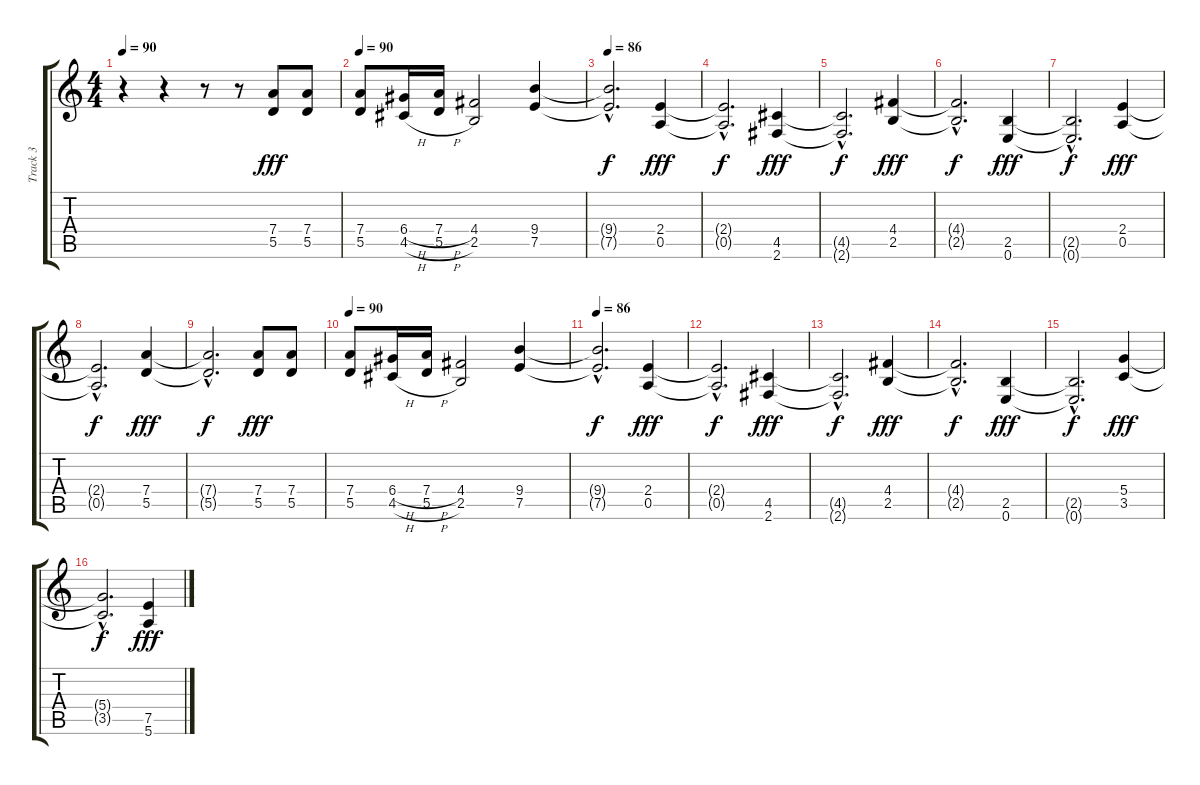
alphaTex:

\track ("Track 3" "Track 3") {instrument distortionguitar}
\staff {score tabs}
\tuning (E4 B3 G3 D3 A2 E2) {hide}
\ts (4 4)
\tempo 90
\clef g2
\ks c
r.4{dy f} r.4 r.8 r.8 (7.4 5.5).8{dy fff} (7.4 5.5).8 |
\tempo 90
(7.4 5.5).8 (6.4{h} 4.5{h}).16 (7.4{h} 5.5{h}).16 (4.4 2.5).2 (9.4 7.5).4 |
\tempo 86
(9.4{hac t} 7.5{hac t}).2{d dy f} (2.4 0.5).4{dy fff} |
(2.4{hac t} 0.5{hac t}).2{d dy f} (4.5 2.6).4{dy fff} |
(4.5{hac t} 2.6{hac t}).2{d dy f} (4.4 2.5).4{dy fff} |
(4.4{hac t} 2.5{hac t}).2{d dy f} (2.5 0.6).4{dy fff} |
(2.5{hac t} 0.6{hac t}).2{d dy f} (2.4 0.5).4{dy fff} |
(2.4{hac t} 0.5{hac t}).2{d dy f} (7.4 5.5).4{dy fff} |
(7.4{hac t} 5.5{hac t}).2{d dy f} (7.4 5.5).8{dy fff} (7.4 5.5).8 |
\tempo 90
(7.4 5.5).8 (6.4{h} 4.5{h}).16 (7.4{h} 5.5{h}).16 (4.4 2.5).2 (9.4 7.5).4 |
\tempo 86
(9.4{hac t} 7.5{hac t}).2{d dy f} (2.4 0.5).4{dy fff} |
(2.4{hac t} 0.5{hac t}).2{d dy f} (4.5 2.6).4{dy fff} |
(4.5{hac t} 2.6{hac t}).2{d dy f} (4.4 2.5).4{dy fff} |
(4.4{hac t} 2.5{hac t}).2{d dy f} (2.5 0.6).4{dy fff} |
(2.5{hac t} 0.6{hac t}).2{d dy f} (5.4 3.5).4{dy fff} |
(5.4{hac t} 3.5{hac t}).2{d dy f} (7.5 5.6).4{dy fff}
